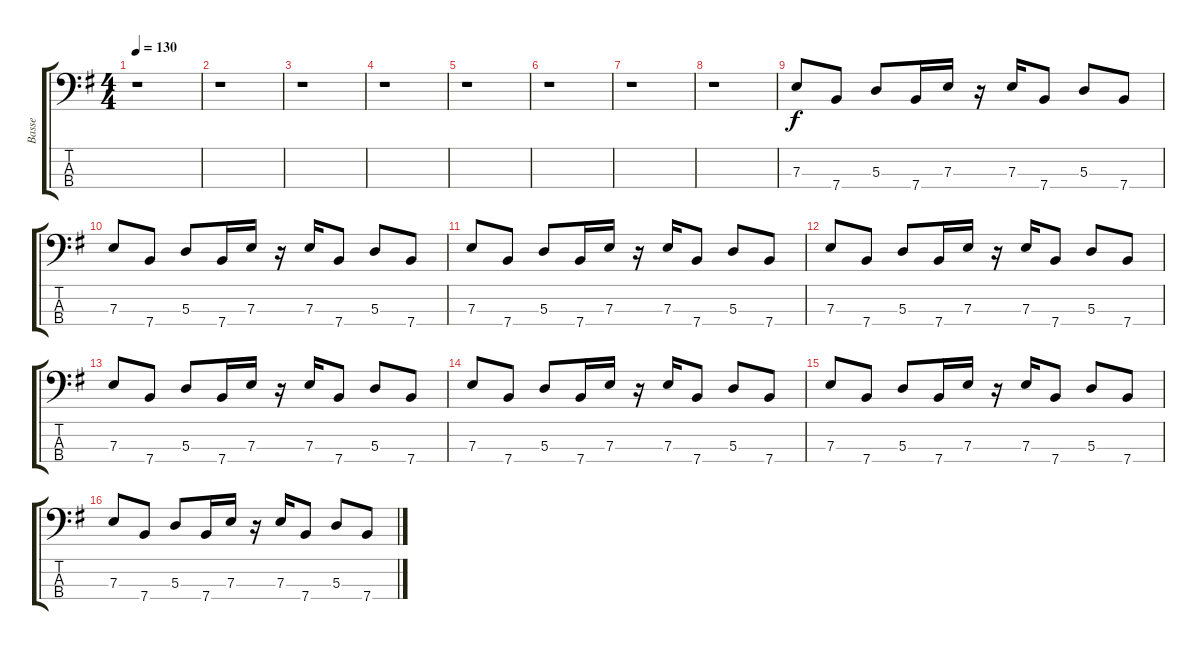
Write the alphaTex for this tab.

\track ("Basse" "Basse") {instrument electricbasspick}
\staff {score tabs}
\tuning (G2 D2 A1 E1) {hide}
\ts (4 4)
\tempo 130
\clef f4
\ks g
r.1{dy f instrument electricbasspick} |
r.1 |
r.1 |
r.1 |
r.1 |
r.1 |
r.1 |
r.1 |
7.3.8 7.4.8 5.3.8 7.4.16 7.3.16 r.16 7.3.16 7.4.8 5.3.8 7.4.8 |
7.3.8 7.4.8 5.3.8 7.4.16 7.3.16 r.16 7.3.16 7.4.8 5.3.8 7.4.8 |
7.3.8 7.4.8 5.3.8 7.4.16 7.3.16 r.16 7.3.16 7.4.8 5.3.8 7.4.8 |
7.3.8 7.4.8 5.3.8 7.4.16 7.3.16 r.16 7.3.16 7.4.8 5.3.8 7.4.8 |
7.3.8 7.4.8 5.3.8 7.4.16 7.3.16 r.16 7.3.16 7.4.8 5.3.8 7.4.8 |
7.3.8 7.4.8 5.3.8 7.4.16 7.3.16 r.16 7.3.16 7.4.8 5.3.8 7.4.8 |
7.3.8 7.4.8 5.3.8 7.4.16 7.3.16 r.16 7.3.16 7.4.8 5.3.8 7.4.8 |
7.3.8 7.4.8 5.3.8 7.4.16 7.3.16 r.16 7.3.16 7.4.8 5.3.8 7.4.8
